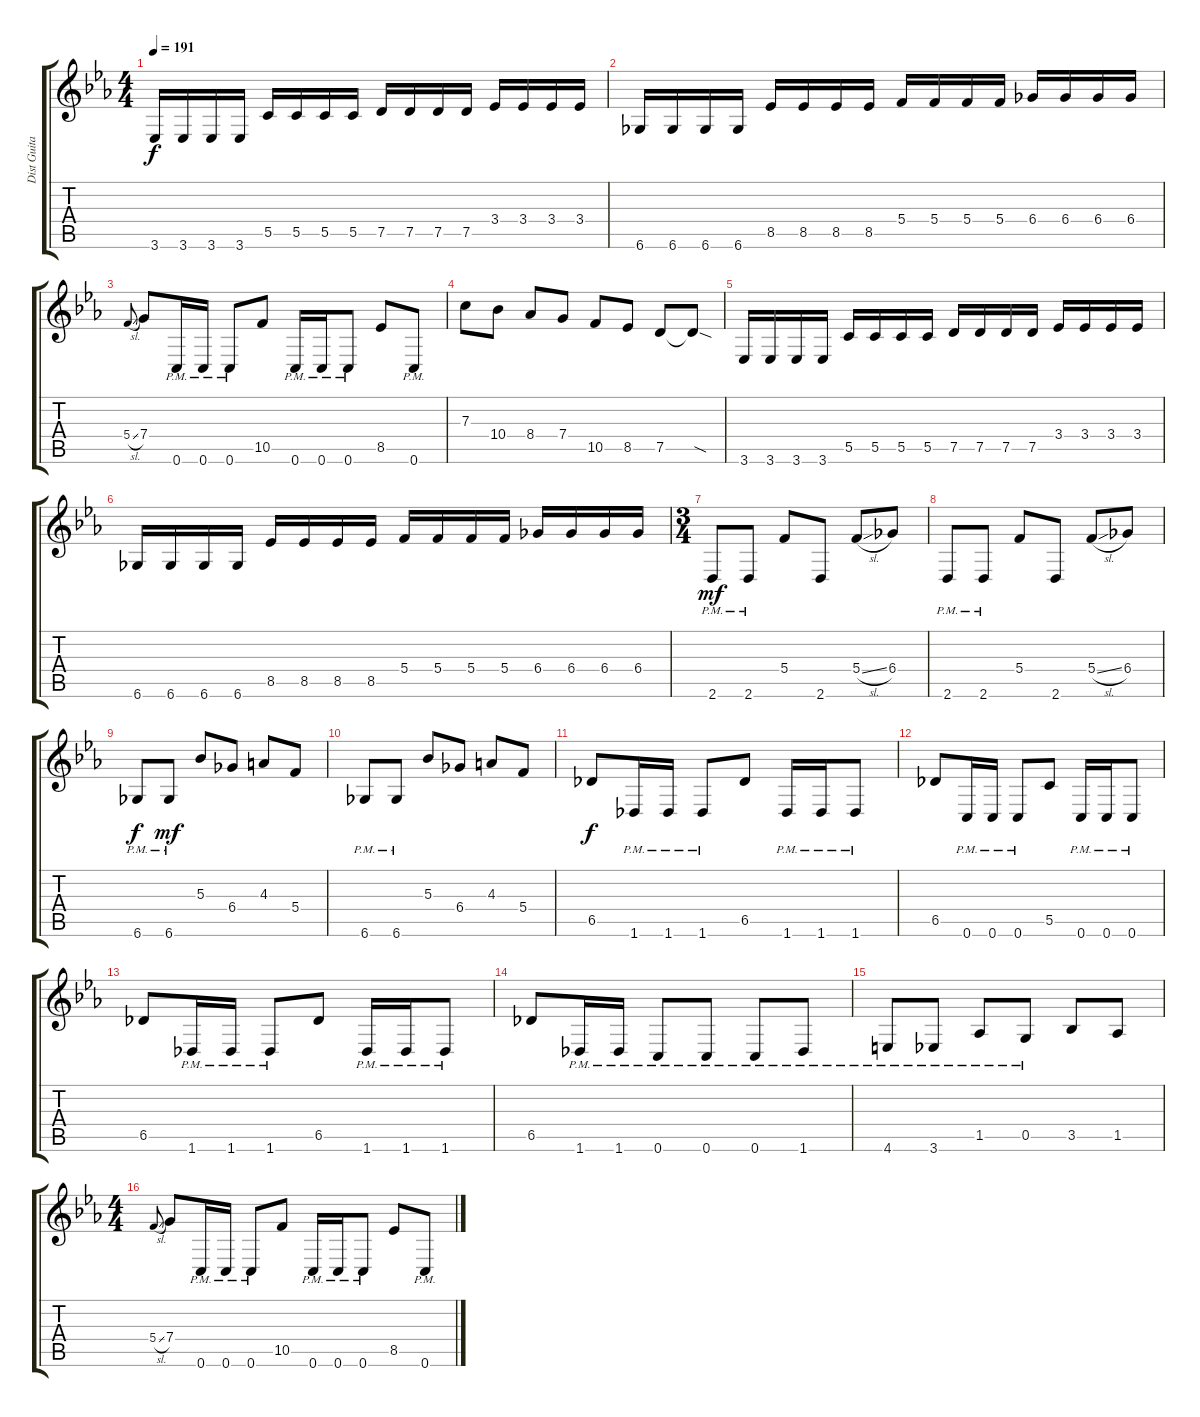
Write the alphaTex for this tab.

\track ("Dist Guitar Left" "Dist Guita") {instrument distortionguitar}
\staff {score tabs}
\tuning (D4 A3 F3 C3 G2 C2) {hide}
\ts (4 4)
\tempo 191
\clef g2
\ks cminor
3.6.16{dy f} 3.6.16 3.6.16 3.6.16 5.5.16 5.5.16 5.5.16 5.5.16 7.5.16 7.5.16 7.5.16 7.5.16 3.4.16 3.4.16 3.4.16 3.4.16 |
6.6.16 6.6.16 6.6.16 6.6.16 8.5.16 8.5.16 8.5.16 8.5.16 5.4.16 5.4.16 5.4.16 5.4.16 6.4.16 6.4.16 6.4.16 6.4.16 |
5.4{sl}.8{gr onbeat} 7.4.8 0.6{pm}.16 0.6{pm}.16 0.6{pm}.8 10.5.8 0.6{pm}.16 0.6{pm}.16 0.6{pm}.8 8.5.8 0.6{pm}.8 |
7.3.8 10.4.8 8.4.8 7.4.8 10.5.8 8.5.8 7.5.8 7.5{sod t}.8 |
3.6.16 3.6.16 3.6.16 3.6.16 5.5.16 5.5.16 5.5.16 5.5.16 7.5.16 7.5.16 7.5.16 7.5.16 3.4.16 3.4.16 3.4.16 3.4.16 |
6.6.16 6.6.16 6.6.16 6.6.16 8.5.16 8.5.16 8.5.16 8.5.16 5.4.16 5.4.16 5.4.16 5.4.16 6.4.16 6.4.16 6.4.16 6.4.16 |
\ts (3 4)
2.6{pm}.8{dy mf} 2.6{pm}.8 5.4.8 2.6.8 5.4{sl}.8 6.4.8 |
2.6{pm}.8 2.6{pm}.8 5.4.8 2.6.8 5.4{sl}.8 6.4.8 |
6.6{pm}.8{dy f} 6.6{pm}.8{dy mf} 5.3.8 6.4.8 4.3.8 5.4.8 |
6.6{pm}.8 6.6{pm}.8 5.3.8 6.4.8 4.3.8 5.4.8 |
6.5.8{dy f} 1.6{pm}.16 1.6{pm}.16 1.6{pm}.8 6.5.8 1.6{pm}.16 1.6{pm}.16 1.6{pm}.8 |
6.5.8 0.6{pm}.16 0.6{pm}.16 0.6{pm}.8 5.5.8 0.6{pm}.16 0.6{pm}.16 0.6{pm}.8 |
6.5.8 1.6{pm}.16 1.6{pm}.16 1.6{pm}.8 6.5.8 1.6{pm}.16 1.6{pm}.16 1.6{pm}.8 |
6.5.8 1.6{pm}.16 1.6{pm}.16 0.6{pm}.8 0.6{pm}.8 0.6{pm}.8 1.6{pm}.8 |
4.6{pm}.8 3.6{pm}.8 1.5{pm}.8 0.5{pm}.8 3.5.8 1.5.8 |
\ts (4 4)
5.4{sl}.8{gr onbeat} 7.4.8 0.6{pm}.16 0.6{pm}.16 0.6{pm}.8 10.5.8 0.6{pm}.16 0.6{pm}.16 0.6{pm}.8 8.5.8 0.6{pm}.8
